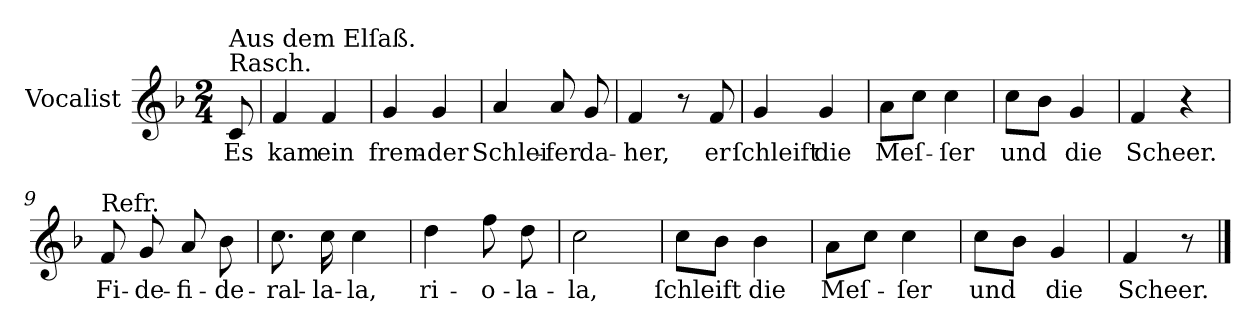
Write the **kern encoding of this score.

**kern	**text
*part1	*part1
*staff1	*staff1
*I"Vocalist	*
*k[b-]	*
*F:	*
*M2/4	*
=	=
!LO:TX:a:t=Rasch.	!
!LO:TX:a:t=Aus dem Elſaß.	!
8c	Es
=1	=1
4f	kam
4f	ein
=2	=2
4g	frem-
4g	-der
=3	=3
4a	Schlei-
8a	-fer
8g	da-
=4	=4
4f	-her,
8r	.
8f	er
=5	=5
4g	ſchleift
4g	die
=6	=6
8aL	Meſ-
8ccJ	.
4cc	-ſer
=7	=7
8ccL	und
8b-J	.
4g	die
=8	=8
4f	Scheer.
4r	.
=9	=9
!LO:TX:a:t=Refr.	!
8f	Fi-
8g	-de-
8a	-fi-
8b-	-de-
=10	=10
8.cc	-ral-
16cc	-la-
4cc	-la,
=11	=11
4dd	ri-
8ff	-o-
8dd	-la-
=12	=12
2cc	-la,
=13	=13
8ccL	ſchleift
8b-J	.
4b-	die
=14	=14
8aL	Meſ-
8ccJ	.
4cc	-ſer
=15	=15
8ccL	und
8b-J	.
4g	die
=16	=16
4f	Scheer.
8r	.
==	==
*-	*-
